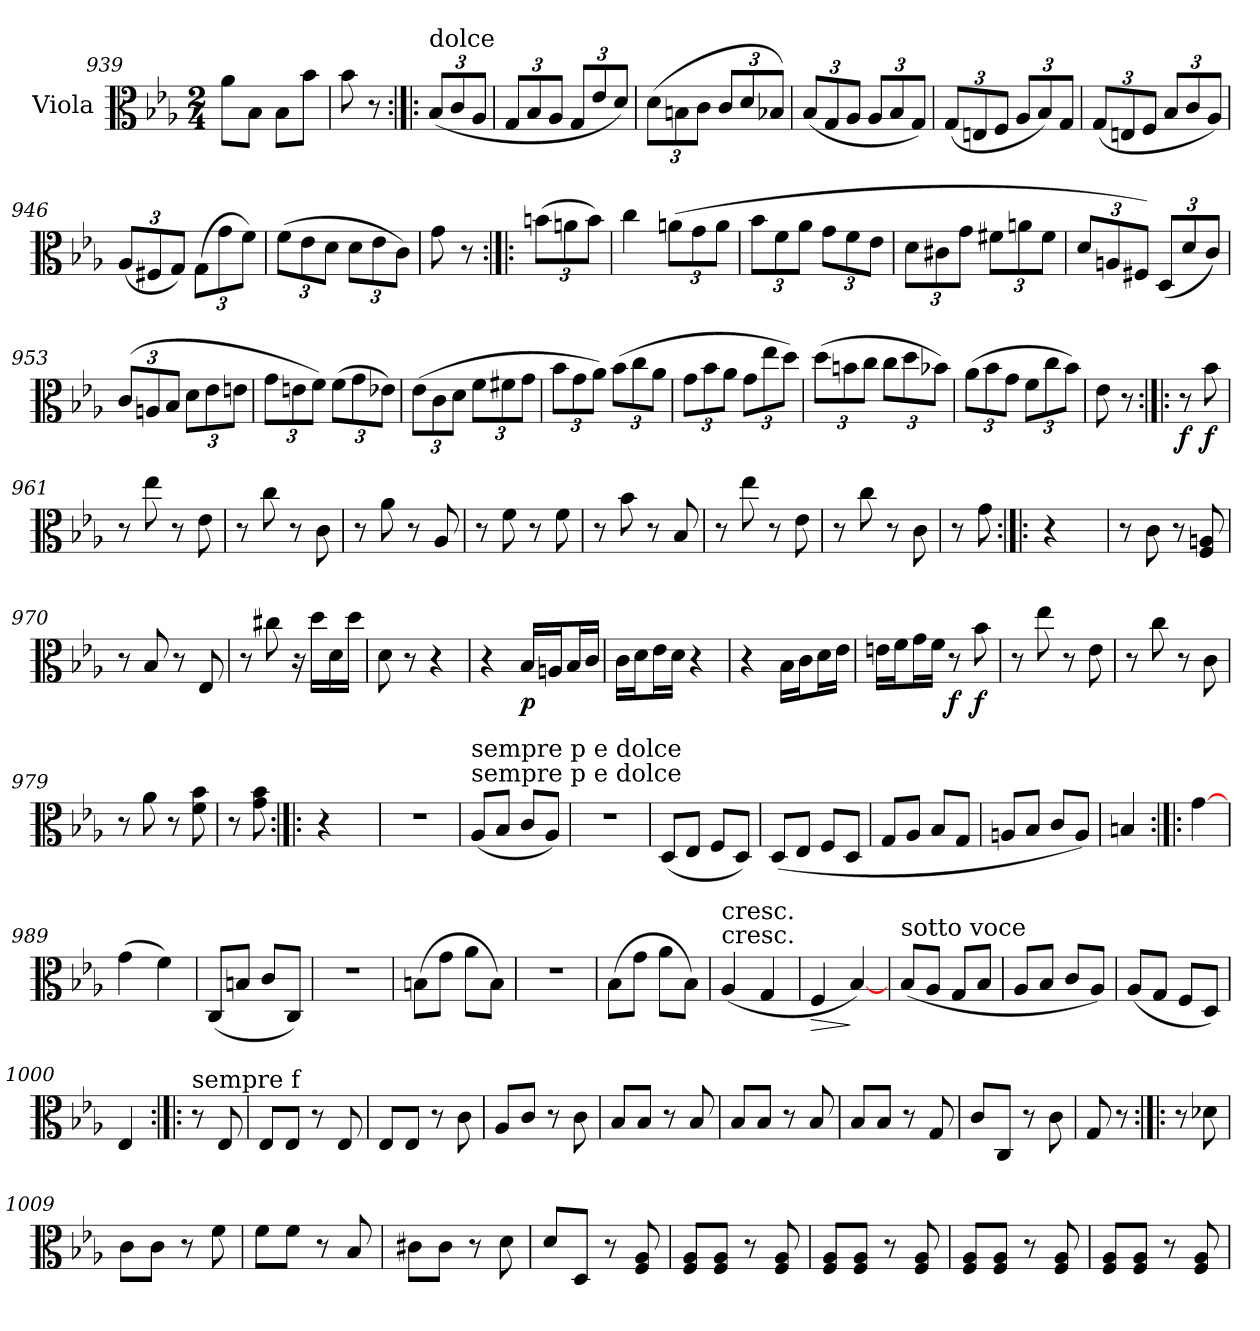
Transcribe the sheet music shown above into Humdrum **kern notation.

**kern	**dynam
*part1	*part1
*staff1	*staff1
*I"Viola	*
*I'Vla	*
*clefC3	*
*k[b-e-a-]	*
*E-:	*
*M2/4	*
=939	=939
8a-\L	.
8B-\J	.
8B-\L	.
8b-\J	.
=940	=940
8b-	.
8r	.
=:|!|:	=:|!|:
!LO:TX:a:t=dolce	!
(12B-/L	.
12c/	.
12A-/J	.
=941	=941
12G/L	.
12B-/	.
12A-/J	.
12G/L	.
12e-/	.
12d/J)	.
=942	=942
(12d\L	.
12Bn\	.
12c\J	.
12c/L	.
12d/	.
12B-X/J)	.
=943	=943
(12B-/L	.
12G/	.
12A-/J	.
12A-/L	.
12B-/	.
12G/J)	.
=944	=944
(12G/L	.
12En/	.
12F/J	.
12A-/L	.
12B-/)	.
12G/J	.
=945	=945
(12G/L	.
12En/	.
12F/J	.
12B-/L	.
12c/	.
12A-/J)	.
=946	=946
(12A-/L	.
12F#X/	.
12G/J)	.
(12G\L	.
12g\	.
12f\J)	.
=947	=947
(12f\L	.
12e-\	.
12d\J	.
12d\L	.
12e-\	.
12c\J)	.
=948	=948
8g	.
8r	.
=:|!|:	=:|!|:
(12bn\L	.
12an\	.
12b\J)	.
=949	=949
4cc	.
(12an\L	.
12g\	.
12a\J	.
=950	=950
12b-\L	.
12f\	.
12a-\J	.
12g\L	.
12f\	.
12e-\J	.
=951	=951
12d\L	.
12c#X\	.
12g\J	.
12f#X\L	.
12an\	.
12f#\J	.
=952	=952
12d/L	.
12An/	.
12F#X/J)	.
(12D/L	.
12d/	.
12c/J)	.
=953	=953
(12c/L	.
12An/	.
12B-/J	.
12d\L	.
12e-\	.
12en\J	.
=954	=954
12g\L	.
12en\	.
12f\J)	.
(12f\L	.
12g\	.
12e-X\J)	.
=955	=955
(12e-\L	.
12c\	.
12d\J	.
12f\L	.
12f#X\	.
12g\J	.
=956	=956
12b-\L	.
12g\	.
12a-\J)	.
(12b-\L	.
12cc\	.
12a-\J	.
=957	=957
12g\L	.
12b-\	.
12a-\J	.
12g\L	.
12ee-\	.
12dd\J)	.
=958	=958
(12dd\L	.
12bn\	.
12cc\J	.
12cc\L	.
12dd\	.
12b-X\J)	.
=959	=959
(12a-\L	.
12b-\	.
12g\J	.
12f\L	.
12cc\	.
12b-\J)	.
=960	=960
8e-	.
8r	.
=:|!|:	=:|!|:
8r	f
8b-	f
=961	=961
8r	.
8ee-	.
8r	.
8e-	.
=962	=962
8r	.
8cc	.
8r	.
8c	.
=963	=963
8r	.
8a-	.
8r	.
8A-	.
=964	=964
8r	.
8f	.
8r	.
8f	.
=965	=965
8r	.
8b-	.
8r	.
8B-	.
=966	=966
8r	.
8ee-	.
8r	.
8e-	.
=967	=967
8r	.
8cc	.
8r	.
8c	.
=968	=968
8r	.
8g	.
=:|!|:	=:|!|:
4r	.
=969	=969
8r	.
8c	.
8r	.
8F 8An	.
=970	=970
8r	.
8B-	.
8r	.
8E-	.
=971	=971
8r	.
8cc#X	.
16r	.
16dd\LL	.
16d\	.
16dd\JJ	.
=972	=972
8d	.
8r	.
4r	.
=973	=973
4r	.
16B-/LL	p
16An/J	.
16B-/L	.
16c/JJ	.
=974	=974
16c\LL	.
16d\J	.
16e-\L	.
16d\JJ	.
4r	.
=975	=975
4r	.
16B-\LL	.
16c\J	.
16d\L	.
16e-\JJ	.
=976	=976
16en\LL	.
16f\J	.
16g\L	.
16f\JJ	.
8r	f
8b-	f
=977	=977
8r	.
8ee-	.
8r	.
8e-	.
=978	=978
8r	.
8cc	.
8r	.
8c	.
=979	=979
8r	.
8a-	.
8r	.
8f 8b-	.
=980	=980
8r	.
8g 8b-	.
=:|!|:	=:|!|:
4r	.
=981	=981
2r	.
=982	=982
!LO:TX:a:t=sempre p e dolce	!
!LO:TX:a:t=sempre p e dolce	!
(8A-/L	.
8B-/J	.
8c/L	.
8A-/J)	.
=983	=983
2r	.
=984	=984
(8D/L	.
8E-/J	.
8F/L	.
8D/J)	.
=985	=985
(8D/L	.
8E-/J	.
8F/L	.
8D/J	.
=986	=986
8G/L	.
8A-/J	.
8B-/L	.
8G/J	.
=987	=987
8An/L	.
8B-/J	.
8c/L	.
8A/J)	.
=988	=988
4Bn	.
=:|!|:	=:|!|:
[4g	.
=989	=989
(4g	.
4f)	.
=990	=990
(8C/L	.
8Bn/J	.
8c/L	.
8C/J)	.
=991	=991
2r	.
=992	=992
(8Bn\L	.
8g\J	.
8a-\L	.
8B\J)	.
=993	=993
2r	.
=994	=994
(8B-\L	.
8g\J	.
8a-\L	.
8B-\J)	.
=995	=995
!LO:TX:t=cresc.	!
!LO:TX:a:t=cresc.	!
(4A-	.
4G	.
=996	=996
!	!LO:HP:b
4F	>
[4B-)	]
=997	=997
!LO:TX:a:t=sotto voce	!
(8B-/L	.
8A-/J	.
8G/L	.
8B-/J	.
=998	=998
8A-/L	.
8B-/J	.
8c/L	.
8A-/J)	.
=999	=999
(8A-/L	.
8G/J	.
8F/L	.
8D/J)	.
=1000	=1000
4E-	.
=:|!|:	=:|!|:
!LO:TX:a:t=sempre f	!
8r	.
8E-	.
=1001	=1001
8E-/L	.
8E-/J	.
8r	.
8E-	.
=1002	=1002
8E-/L	.
8E-/J	.
8r	.
8c	.
=1003	=1003
8A-/L	.
8c/J	.
8r	.
8c	.
=1004	=1004
8B-/L	.
8B-/J	.
8r	.
8B-	.
=1005	=1005
8B-/L	.
8B-/J	.
8r	.
8B-	.
=1006	=1006
8B-/L	.
8B-/J	.
8r	.
8G	.
=1007	=1007
8c/L	.
8C/J	.
8r	.
8c	.
=1008	=1008
8G	.
8r	.
=:|!|:	=:|!|:
8r	.
8d-X	.
=1009	=1009
8c\L	.
8c\J	.
8r	.
8f	.
=1010	=1010
8f\L	.
8f\J	.
8r	.
8B-	.
=1011	=1011
8c#X\L	.
8c#\J	.
8r	.
8d	.
=1012	=1012
8d/L	.
8D/J	.
8r	.
8F 8A-	.
=1013	=1013
8F/ 8A-/L	.
8F/ 8A-/J	.
8r	.
8F 8A-	.
=1014	=1014
8F/ 8A-/L	.
8F/ 8A-/J	.
8r	.
8F 8A-	.
=1015	=1015
8F/ 8A-/L	.
8F/ 8A-/J	.
8r	.
8F 8A-	.
=1016	=1016
8F/ 8A-/L	.
8F/ 8A-/J	.
8r	.
8F 8A-	.
=	=
*-	*-
